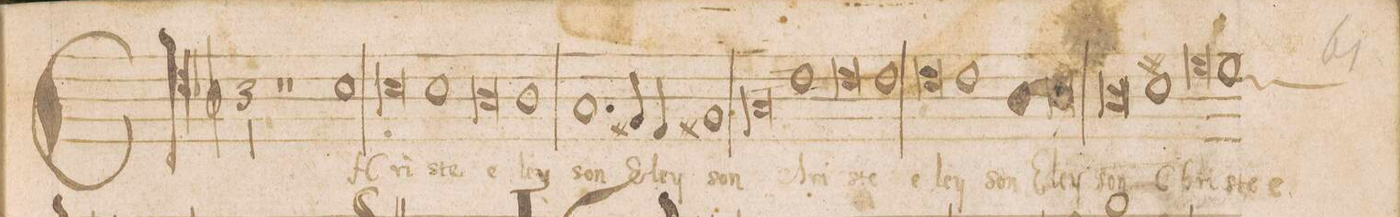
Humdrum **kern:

**kern	**text
*I"ALTVS	*
*clefC4	*
*k[b-]	*
*M3/1	*
1r	.
1r	.
1B-	CH-
=22	=22
0B-	-ri-
1B-	-ste
=23	=23
0A	e-
1A	-ley-
=24	=24
1.G	-son
4F#X/	E-
4E/	-ley-
1F#	-son
=25	=25
0G	ch-
1c	-ri-
=26	=26
0c	-ste
1c	e-
=27	=27
0c	-ley-
1c	-son
=28	=28
1A	E-
0A	-ley-
=29	=29
0A	-son
1Bn	chri-
=30	=30
0d	-ste
1d	e-
=31	=31
*-	*-
